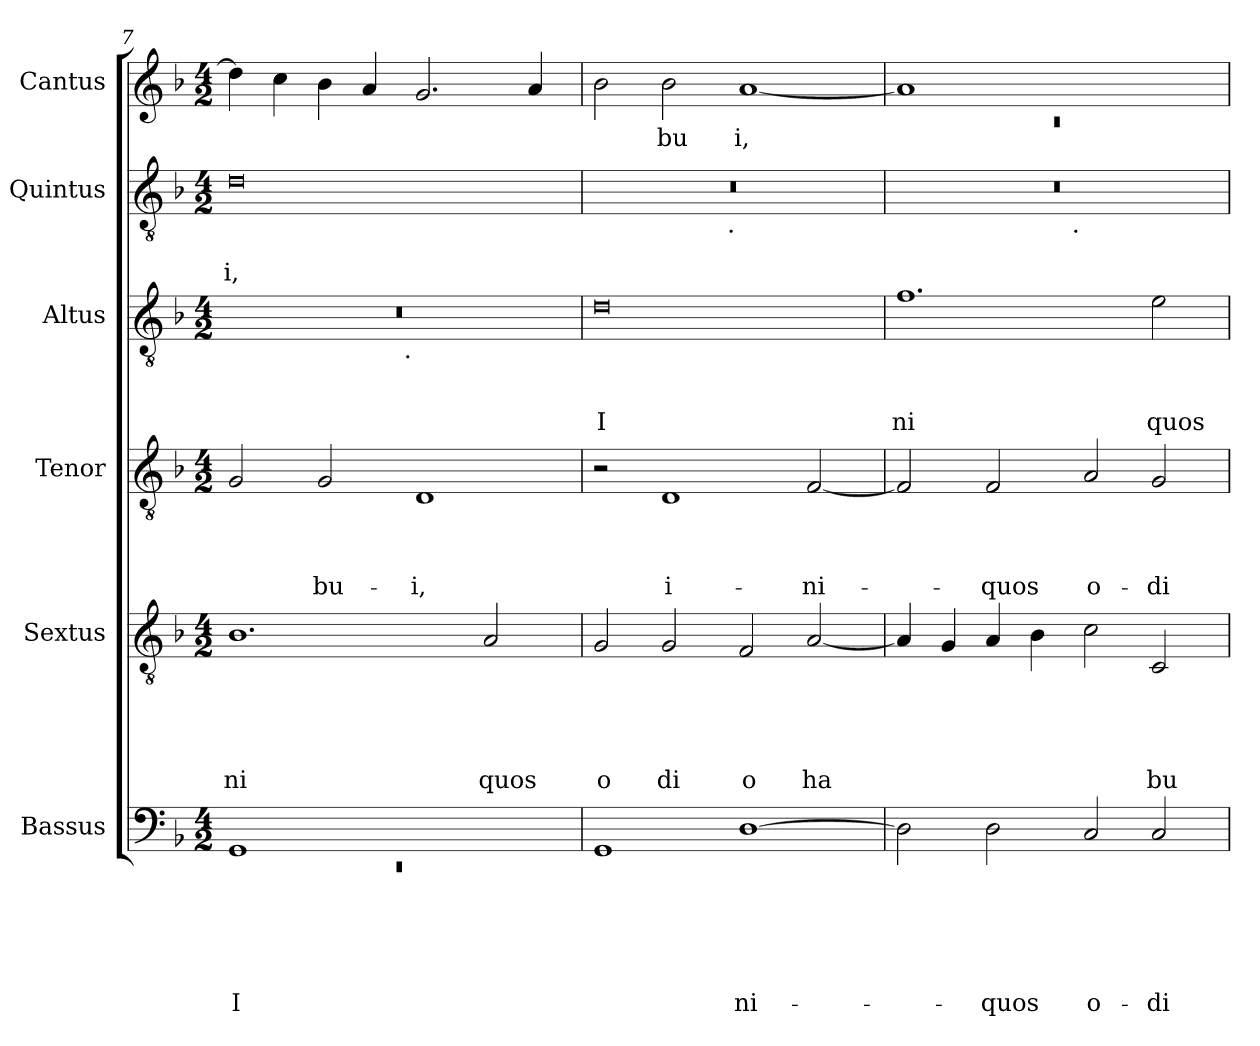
**kern	**text	**text	**text	**text	**text	**text	**kern	**text	**text	**text	**text	**text	**kern	**text	**text	**text	**text	**kern	**text	**text	**text	**kern	**text	**text	**kern	**text
*part6	*part6	*part6	*part6	*part6	*part6	*part6	*part5	*part5	*part5	*part5	*part5	*part5	*part4	*part4	*part4	*part4	*part4	*part3	*part3	*part3	*part3	*part2	*part2	*part2	*part1	*part1
*staff6	*staff6	*staff6	*staff6	*staff6	*staff6	*staff6	*staff5	*staff5	*staff5	*staff5	*staff5	*staff5	*staff4	*staff4	*staff4	*staff4	*staff4	*staff3	*staff3	*staff3	*staff3	*staff2	*staff2	*staff2	*staff1	*staff1
*I"Bassus	*	*	*	*	*	*	*I"Sextus	*	*	*	*	*	*I"Tenor	*	*	*	*	*I"Altus	*	*	*	*I"Quintus	*	*	*I"Cantus	*
*clefF4	*	*	*	*	*	*	*clefGv2	*	*	*	*	*	*clefGv2	*	*	*	*	*clefGv2	*	*	*	*clefGv2	*	*	*clefG2	*
*ITrd-3c-5	*	*	*	*	*	*	*ITrd-3c-5	*	*	*	*	*	*ITrd-3c-5	*	*	*	*	*ITrd-3c-5	*	*	*	*ITrd-3c-5	*	*	*	*
*k[b-e-]	*	*	*	*	*	*	*k[b-e-]	*	*	*	*	*	*k[b-e-]	*	*	*	*	*k[b-e-]	*	*	*	*k[b-e-]	*	*	*k[b-]	*
*B-:	*	*	*	*	*	*	*B-:	*	*	*	*	*	*B-:	*	*	*	*	*B-:	*	*	*	*B-:	*	*	*F:	*
*M4/2	*	*	*	*	*	*	*M4/2	*	*	*	*	*	*M4/2	*	*	*	*	*M4/2	*	*	*	*M4/2	*	*	*M4/2	*
=7	=7	=7	=7	=7	=7	=7	=7	=7	=7	=7	=7	=7	=7	=7	=7	=7	=7	=7	=7	=7	=7	=7	=7	=7	=7	=7
*^	*	*	*	*	*	*	*	*	*	*	*	*	*	*	*	*	*	*	*	*	*	*	*	*	*	*
!	!LO:N:vis=1	!	!	!	!	!	!LO:LY:b:rj	!	!	!	!	!	!LO:LY:b	!	!	!	!	!	!	!	!	!	!	!	!LO:LY:b	!	!
*	*^	*	*	*	*	*	*	*	*	*	*	*	*	*	*	*	*	*	*^	*	*	*	*	*	*	*	*
0ryy	0rEE	1C	.	.	.	.	.	I-	1.e-	.	.	.	.	ni	2c/	.	.	.	.	0r	2ryy	.	.	.	0g	.	-i,	4dd\]	.
.	.	.	.	.	.	.	.	.	.	.	.	.	.	.	.	.	.	.	.	.	.	.	.	.	.	.	.	4cc\	.
!	!	!	!	!	!	!	!	!	!	!	!	!	!	!	!	!	!	!	!LO:LY:b	!	!	!	!	!	!	!	!	!	!
.	.	.	.	.	.	.	.	.	.	.	.	.	.	.	2c/	.	.	.	-bu-	.	4...ryy	.	.	.	.	.	.	4b-\	.
.	.	.	.	.	.	.	.	.	.	.	.	.	.	.	.	.	.	.	.	.	.	.	.	.	.	.	.	4a/	.
!	!	!	!	!	!	!	!	!	!	!	!	!	!	!	!	!	!	!	!	!	!LO:TX:b:t=.	!	!	!	!	!	!	!	!
.	.	.	.	.	.	.	.	.	.	.	.	.	.	.	.	.	.	.	.	.	1ryy	.	.	.	.	.	.	.	.
!	!	!	!	!	!	!	!	!	!	!	!	!	!	!	!	!	!	!	!LO:LY:b	!	!	!	!	!	!	!	!	!	!
.	.	1ryy	.	.	.	.	.	.	.	.	.	.	.	.	1G	.	.	.	-i,	.	.	.	.	.	.	.	.	2.g/	.
!	!	!	!	!	!	!	!	!	!	!	!	!	!	!LO:LY:b	!	!	!	!	!	!	!	!	!	!	!	!	!	!	!
.	.	.	.	.	.	.	.	.	2d/	.	.	.	.	quos	.	.	.	.	.	.	.	.	.	.	.	.	.	.	.
.	.	.	.	.	.	.	.	.	.	.	.	.	.	.	.	.	.	.	.	.	.	.	.	.	.	.	.	4a/	.
.	.	.	.	.	.	.	.	.	.	.	.	.	.	.	.	.	.	.	.	.	32ryy	.	.	.	.	.	.	.	.
=8	=8	=8	=8	=8	=8	=8	=8	=8	=8	=8	=8	=8	=8	=8	=8	=8	=8	=8	=8	=8	=8	=8	=8	=8	=8	=8	=8	=8	=8
!	!	!	!	!	!	!	!	!	!	!	!	!	!	!LO:LY:b	!	!	!	!	!	!	!	!	!	!LO:LY:b	!	!	!	!	!
*v	*v	*v	*	*	*	*	*	*	*	*	*	*	*	*	*	*	*	*	*	*v	*v	*	*	*	*^	*	*	*	*
1C	.	.	.	.	.	.	2c/	.	.	.	.	o	2r	.	.	.	.	0g	.	.	I	0r	2ryy	.	.	2b-\	.
!	!	!	!	!	!	!	!	!	!	!	!	!LO:LY:b	!	!	!	!	!LO:LY:b	!	!	!	!	!	!	!	!	!	!LO:LY:b
.	.	.	.	.	.	.	2c/	.	.	.	.	di	1G	.	.	.	i-	.	.	.	.	.	4...ryy	.	.	2b-\	bu
!	!	!	!	!	!	!	!	!	!	!	!	!	!	!	!	!	!	!	!	!	!	!	!LO:TX:b:t=.	!	!	!	!
.	.	.	.	.	.	.	.	.	.	.	.	.	.	.	.	.	.	.	.	.	.	.	1ryy	.	.	.	.
!	!	!	!	!	!	!LO:LY:b	!	!	!	!	!	!LO:LY:b	!	!	!	!	!	!	!	!	!	!	!	!	!	!	!LO:LY:b:rj
[>1G	.	.	.	.	.	-ni-	2B-/	.	.	.	.	o	.	.	.	.	.	.	.	.	.	.	.	.	.	[<1a	i,
!	!	!	!	!	!	!	!	!	!	!	!	!LO:LY:b	!	!	!	!	!LO:LY:b	!	!	!	!	!	!	!	!	!	!
.	.	.	.	.	.	.	[<2d/	.	.	.	.	ha	[<2B-/	.	.	.	-ni-	.	.	.	.	.	.	.	.	.	.
.	.	.	.	.	.	.	.	.	.	.	.	.	.	.	.	.	.	.	.	.	.	.	32ryy	.	.	.	.
=9	=9	=9	=9	=9	=9	=9	=9	=9	=9	=9	=9	=9	=9	=9	=9	=9	=9	=9	=9	=9	=9	=9	=9	=9	=9	=9	=9
*	*	*	*	*	*	*	*	*	*	*	*	*	*	*	*	*	*	*	*	*	*	*	*	*	*	*^	*
!	!	!	!	!	!	!	!	!	!	!	!	!	!	!	!	!	!	!	!	!	!LO:LY:b	!	!	!	!	!	!LO:N:vis=1	!
2G\]	.	.	.	.	.	.	4d/]	.	.	.	.	.	2B-/]	.	.	.	.	1.b-	.	.	ni	0r	2ryy	.	.	1a]	0rc	.
.	.	.	.	.	.	.	4c/	.	.	.	.	.	.	.	.	.	.	.	.	.	.	.	.	.	.	.	.	.
!	!	!	!	!	!	!LO:LY:b	!	!	!	!	!	!	!	!	!	!	!LO:LY:b	!	!	!	!	!	!	!	!	!	!	!
2G\	.	.	.	.	.	-quos	4d/	.	.	.	.	.	2B-/	.	.	.	-quos	.	.	.	.	.	4...ryy	.	.	.	.	.
.	.	.	.	.	.	.	4e-\	.	.	.	.	.	.	.	.	.	.	.	.	.	.	.	.	.	.	.	.	.
!	!	!	!	!	!	!	!	!	!	!	!	!	!	!	!	!	!	!	!	!	!	!	!LO:TX:b:t=.	!	!	!	!	!
.	.	.	.	.	.	.	.	.	.	.	.	.	.	.	.	.	.	.	.	.	.	.	1ryy	.	.	.	.	.
!	!	!	!	!	!	!LO:LY:b	!	!	!	!	!	!	!	!	!	!	!LO:LY:b	!	!	!	!	!	!	!	!	!	!	!
2F/	.	.	.	.	.	o-	2f\	.	.	.	.	.	2d/	.	.	.	o-	.	.	.	.	.	.	.	.	1ryy	.	.
!	!	!	!	!	!	!LO:LY:b	!	!	!	!	!	!LO:LY:b	!	!	!	!	!LO:LY:b	!	!	!	!LO:LY:b	!	!	!	!	!	!	!
2F/	.	.	.	.	.	-di-	2F/	.	.	.	.	bu	2c/	.	.	.	-di-	2a\	.	.	quos	.	.	.	.	.	.	.
.	.	.	.	.	.	.	.	.	.	.	.	.	.	.	.	.	.	.	.	.	.	.	32ryy	.	.	.	.	.
*	*	*	*	*	*	*	*	*	*	*	*	*	*	*	*	*	*	*	*	*	*	*v	*v	*	*	*	*	*
*	*	*	*	*	*	*	*	*	*	*	*	*	*	*	*	*	*	*	*	*	*	*	*	*	*v	*v	*
=	=	=	=	=	=	=	=	=	=	=	=	=	=	=	=	=	=	=	=	=	=	=	=	=	=	=
*-	*-	*-	*-	*-	*-	*-	*-	*-	*-	*-	*-	*-	*-	*-	*-	*-	*-	*-	*-	*-	*-	*-	*-	*-	*-	*-
